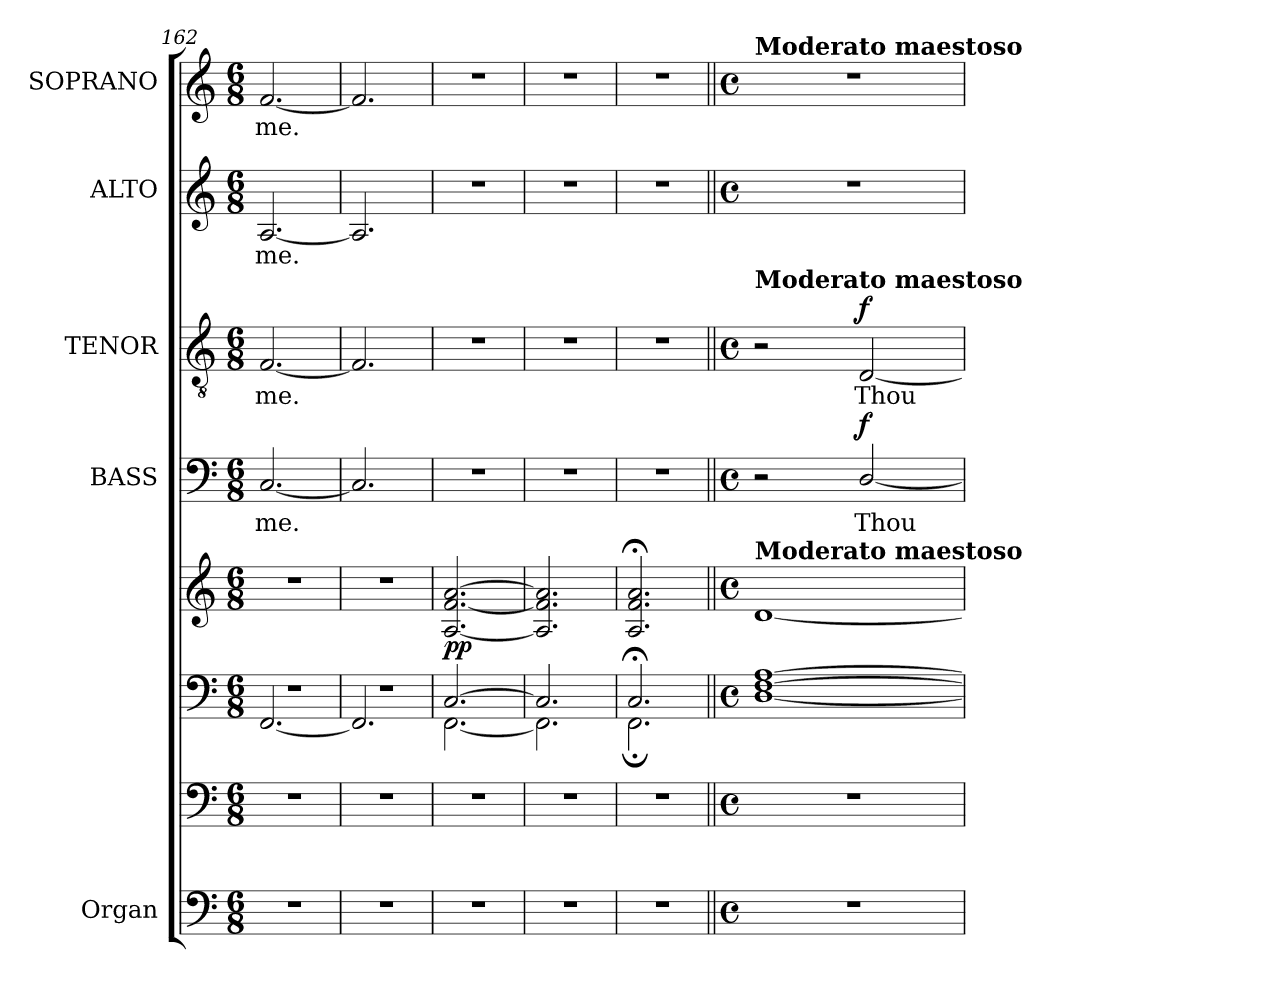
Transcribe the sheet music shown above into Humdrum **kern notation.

**kern	**kern	**kern	**kern	**dynam	**kern	**text	**dynam	**kern	**text	**dynam	**kern	**text	**kern	**text
*part5	*part5	*part5	*part5	*part5	*part4	*part4	*part4	*part3	*part3	*part3	*part2	*part2	*part1	*part1
*staff8	*staff7	*staff6	*staff5	*staff5/6/7/8	*staff4	*staff4	*staff4	*staff3	*staff3	*staff3	*staff2	*staff2	*staff1	*staff1
*I"Organ	*	*	*	*	*I"BASS	*	*	*I"TENOR	*	*	*I"ALTO	*	*I"SOPRANO	*
*I'Org.	*	*	*	*	*I'B.	*	*	*I'T.	*	*	*I'A.	*	*I'S.	*
*clefF4	*clefF4	*clefF4	*clefG2	*	*clefF4	*	*	*clefGv2	*	*	*clefG2	*	*clefG2	*
*	*	*	*	*	*	*	*	*ITrd7c12	*	*	*	*	*	*
*k[]	*k[]	*k[]	*k[]	*	*k[]	*	*	*k[]	*	*	*k[]	*	*k[]	*
*C:	*C:	*C:	*C:	*	*C:	*	*	*C:	*	*	*C:	*	*C:	*
*M6/8	*M6/8	*M6/8	*M6/8	*	*M6/8	*	*	*M6/8	*	*	*M6/8	*	*M6/8	*
=162	=162	=162	=162	=162	=162	=162	=162	=162	=162	=162	=162	=162	=162	=162
!LO:N:vis=1	!LO:N:vis=1	!LO:N:vis=1	!LO:N:vis=1	!	!	!	!	!	!	!	!	!	!	!
*	*	*^	*	*	*	*	*	*	*	*	*	*	*	*
!	!	!	!	!	!	!	!LO:LY:b:color=#000000	!	!	!	!	!	!	!	!
!	!	!	!	!	!	!	!	!	!	!LO:LY:b:color=#000000	!	!	!	!	!
!	!	!	!	!	!	!	!	!	!	!	!	!	!LO:LY:b:color=#000000	!	!
!	!	!	!	!	!	!	!	!	!	!	!	!	!	!	!LO:LY:b:color=#000000
2.r	2.r	2.r	[2.FFi/	2.r	.	[2.Ci/	me.	.	[2.FFi/	me.	.	[2.Ai/	me.	[2.fi/	me.
=163	=163	=163	=163	=163	=163	=163	=163	=163	=163	=163	=163	=163	=163	=163	=163
!LO:N:vis=1	!LO:N:vis=1	!LO:N:vis=1	!	!LO:N:vis=1	!	!	!	!	!	!	!	!	!	!	!
2.r	2.r	2.r	2.FFi/]	2.r	.	2.Ci/]	.	.	2.FFi/]	.	.	2.Ai/]	.	2.fi/]	.
=164	=164	=164	=164	=164	=164	=164	=164	=164	=164	=164	=164	=164	=164	=164	=164
!LO:N:vis=1	!LO:N:vis=1	!	!	!	!	!LO:N:vis=1	!	!	!LO:N:vis=1	!	!	!LO:N:vis=1	!	!LO:N:vis=1	!
2.r	2.r	[2.Ci/	[2.FFi\	[2.Ai/ [2.fi [2.ai	pp	2.r	.	.	2.r	.	.	2.r	.	2.r	.
=165	=165	=165	=165	=165	=165	=165	=165	=165	=165	=165	=165	=165	=165	=165	=165
!LO:N:vis=1	!LO:N:vis=1	!	!	!	!	!LO:N:vis=1	!	!	!LO:N:vis=1	!	!	!LO:N:vis=1	!	!LO:N:vis=1	!
2.r	2.r	2.Ci/]	2.FFi\]	2.Ai/] 2.fi] 2.ai]	.	2.r	.	.	2.r	.	.	2.r	.	2.r	.
=166	=166	=166	=166	=166	=166	=166	=166	=166	=166	=166	=166	=166	=166	=166	=166
!LO:N:vis=1	!LO:N:vis=1	!	!	!	!	!LO:N:vis=1	!	!	!LO:N:vis=1	!	!	!LO:N:vis=1	!	!LO:N:vis=1	!
2.r	2.r	2.C;i/	2.FF;i\	2.Ai/; 2.fi; 2.ai;	.	2.r	.	.	2.r	.	.	2.r	.	2.r	.
*	*	*v	*v	*	*	*	*	*	*	*	*	*	*	*	*
!!LO:PB:g=z
=167||	=167||	=167||	=167||	=167||	=167||	=167||	=167||	=167||	=167||	=167||	=167||	=167||	=167||	=167||
*M4/4	*M4/4	*M4/4	*M4/4	*	*M4/4	*	*	*M4/4	*	*	*M4/4	*	*M4/4	*
*met(c)	*met(c)	*met(c)	*met(c)	*	*met(c)	*	*	*met(c)	*	*	*met(c)	*	*met(c)	*
*	*	*	*MM100	*	*	*	*	*MM100	*	*	*	*	*MM100	*
*	*	*^	*	*	*	*	*	*	*	*	*	*	*	*
!	!	!	!	!	!	!	!	!	!	!	!	!	!	!LO:TX:a:B:t=Moderato maestoso	!
!	!	!	!	!	!	!	!	!	!LO:TX:a:B:t=Moderato maestoso	!	!	!	!	!	!
!	!	!	!	!LO:TX:a:B:t=Moderato maestoso	!	!	!	!	!	!	!	!	!	!	!
!	!	!LO:TX:a:i:t=Gt. Diaps.	!	!	!	!	!	!	!	!	!	!	!	!	!
!	!	!LO:TX:b:i:t=Ped.	!	!	!	!	!	!	!	!	!	!	!	!	!
*	*	*v	*v	*	*	*	*	*	*	*	*	*	*	*	*
1r	1r	[1Di [1Fi [1Ai	[1di	.	2r	.	.	2r	.	.	1r	.	1r	.
!	!	!	!	!	!	!LO:LY:b:color=#000000	!	!	!	!	!	!	!	!
!	!	!	!	!	!	!	!	!	!LO:LY:b:color=#000000	!	!	!	!	!
.	.	.	.	.	[2Di/	Thou	f	[2DDi/	Thou	f	.	.	.	.
=	=	=	=	=	=	=	=	=	=	=	=	=	=	=
*-	*-	*-	*-	*-	*-	*-	*-	*-	*-	*-	*-	*-	*-	*-
